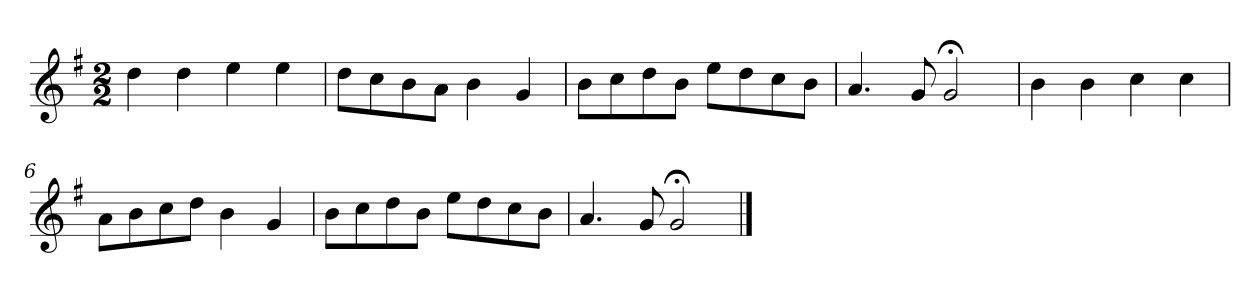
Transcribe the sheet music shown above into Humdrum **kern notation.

**kern
*part1
*staff1
*k[f#]
*G:
*M2/2
*MM120
=1
4dd
4dd
4ee
4ee
=2
8ddL
8cc
8b
8aJ
4b
4g
=3
8bL
8cc
8dd
8bJ
8eeL
8dd
8cc
8bJ
=4
4.a
8g
2g;<
=5
4b
4b
4cc
4cc
=6
8aL
8b
8cc
8ddJ
4b
4g
=7
8bL
8cc
8dd
8bJ
8eeL
8dd
8cc
8bJ
=8
4.a
8g
2g;<
==
*-
